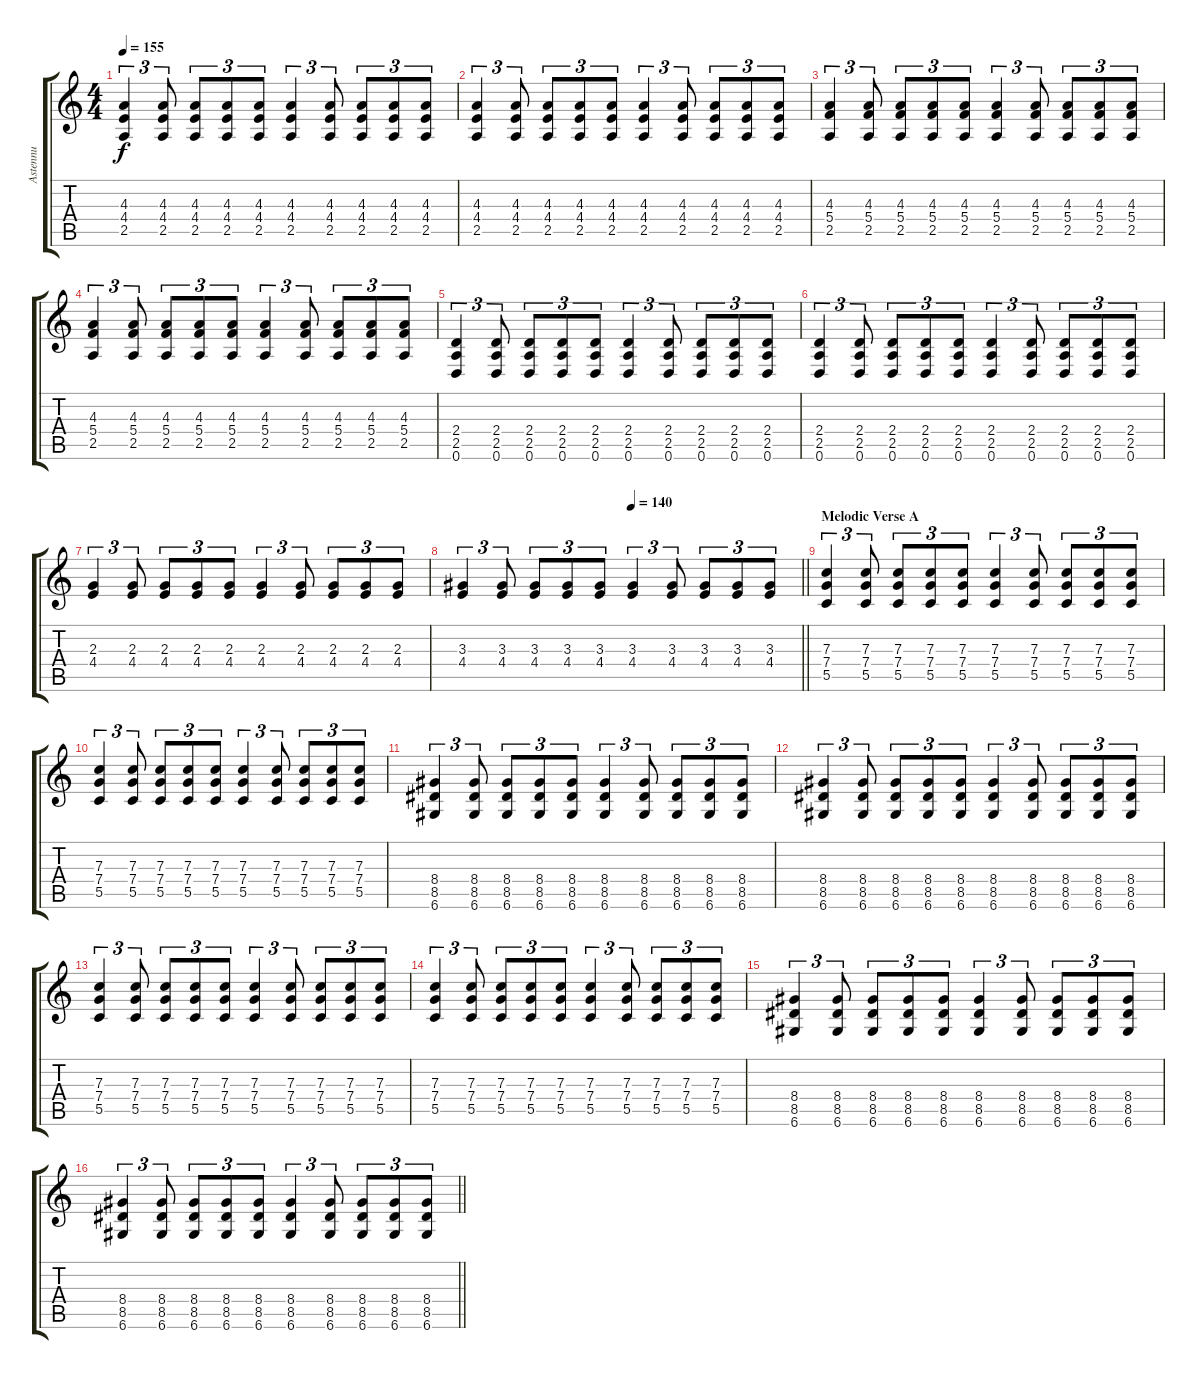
\track ("Astennu" "Astennu") {instrument distortionguitar}
\staff {score tabs}
\tuning (D4 A3 F3 C3 G2 D2) {hide}
\ts (4 4)
\tempo 155
\clef g2
\ks c
(4.3 4.4 2.5).4{tu (3 2) dy f} (4.3 4.4 2.5).8{tu (3 2)} (4.3 4.4 2.5).8{tu (3 2)} (4.3 4.4 2.5).8{tu (3 2)} (4.3 4.4 2.5).8{tu (3 2)} (4.3 4.4 2.5).4{tu (3 2)} (4.3 4.4 2.5).8{tu (3 2)} (4.3 4.4 2.5).8{tu (3 2)} (4.3 4.4 2.5).8{tu (3 2)} (4.3 4.4 2.5).8{tu (3 2)} |
(4.3 4.4 2.5).4{tu (3 2)} (4.3 4.4 2.5).8{tu (3 2)} (4.3 4.4 2.5).8{tu (3 2)} (4.3 4.4 2.5).8{tu (3 2)} (4.3 4.4 2.5).8{tu (3 2)} (4.3 4.4 2.5).4{tu (3 2)} (4.3 4.4 2.5).8{tu (3 2)} (4.3 4.4 2.5).8{tu (3 2)} (4.3 4.4 2.5).8{tu (3 2)} (4.3 4.4 2.5).8{tu (3 2)} |
(4.3 5.4 2.5).4{tu (3 2)} (4.3 5.4 2.5).8{tu (3 2)} (4.3 5.4 2.5).8{tu (3 2)} (4.3 5.4 2.5).8{tu (3 2)} (4.3 5.4 2.5).8{tu (3 2)} (4.3 5.4 2.5).4{tu (3 2)} (4.3 5.4 2.5).8{tu (3 2)} (4.3 5.4 2.5).8{tu (3 2)} (4.3 5.4 2.5).8{tu (3 2)} (4.3 5.4 2.5).8{tu (3 2)} |
(4.3 5.4 2.5).4{tu (3 2)} (4.3 5.4 2.5).8{tu (3 2)} (4.3 5.4 2.5).8{tu (3 2)} (4.3 5.4 2.5).8{tu (3 2)} (4.3 5.4 2.5).8{tu (3 2)} (4.3 5.4 2.5).4{tu (3 2)} (4.3 5.4 2.5).8{tu (3 2)} (4.3 5.4 2.5).8{tu (3 2)} (4.3 5.4 2.5).8{tu (3 2)} (4.3 5.4 2.5).8{tu (3 2)} |
(2.4 2.5 0.6).4{tu (3 2)} (2.4 2.5 0.6).8{tu (3 2)} (2.4 2.5 0.6).8{tu (3 2)} (2.4 2.5 0.6).8{tu (3 2)} (2.4 2.5 0.6).8{tu (3 2)} (2.4 2.5 0.6).4{tu (3 2)} (2.4 2.5 0.6).8{tu (3 2)} (2.4 2.5 0.6).8{tu (3 2)} (2.4 2.5 0.6).8{tu (3 2)} (2.4 2.5 0.6).8{tu (3 2)} |
(2.4 2.5 0.6).4{tu (3 2)} (2.4 2.5 0.6).8{tu (3 2)} (2.4 2.5 0.6).8{tu (3 2)} (2.4 2.5 0.6).8{tu (3 2)} (2.4 2.5 0.6).8{tu (3 2)} (2.4 2.5 0.6).4{tu (3 2)} (2.4 2.5 0.6).8{tu (3 2)} (2.4 2.5 0.6).8{tu (3 2)} (2.4 2.5 0.6).8{tu (3 2)} (2.4 2.5 0.6).8{tu (3 2)} |
(2.3 4.4).4{tu (3 2)} (2.3 4.4).8{tu (3 2)} (2.3 4.4).8{tu (3 2)} (2.3 4.4).8{tu (3 2)} (2.3 4.4).8{tu (3 2)} (2.3 4.4).4{tu (3 2)} (2.3 4.4).8{tu (3 2)} (2.3 4.4).8{tu (3 2)} (2.3 4.4).8{tu (3 2)} (2.3 4.4).8{tu (3 2)} |
\tempo (140 0.5)
\barLineRight lightlight
(3.3 4.4).4{tu (3 2)} (3.3 4.4).8{tu (3 2)} (3.3 4.4).8{tu (3 2)} (3.3 4.4).8{tu (3 2)} (3.3 4.4).8{tu (3 2)} (3.3 4.4).4{tu (3 2)} (3.3 4.4).8{tu (3 2)} (3.3 4.4).8{tu (3 2)} (3.3 4.4).8{tu (3 2)} (3.3 4.4).8{tu (3 2)} |
\section ("" "Melodic Verse A")
(7.3 7.4 5.5).4{tu (3 2)} (7.3 7.4 5.5).8{tu (3 2)} (7.3 7.4 5.5).8{tu (3 2)} (7.3 7.4 5.5).8{tu (3 2)} (7.3 7.4 5.5).8{tu (3 2)} (7.3 7.4 5.5).4{tu (3 2)} (7.3 7.4 5.5).8{tu (3 2)} (7.3 7.4 5.5).8{tu (3 2)} (7.3 7.4 5.5).8{tu (3 2)} (7.3 7.4 5.5).8{tu (3 2)} |
(7.3 7.4 5.5).4{tu (3 2)} (7.3 7.4 5.5).8{tu (3 2)} (7.3 7.4 5.5).8{tu (3 2)} (7.3 7.4 5.5).8{tu (3 2)} (7.3 7.4 5.5).8{tu (3 2)} (7.3 7.4 5.5).4{tu (3 2)} (7.3 7.4 5.5).8{tu (3 2)} (7.3 7.4 5.5).8{tu (3 2)} (7.3 7.4 5.5).8{tu (3 2)} (7.3 7.4 5.5).8{tu (3 2)} |
(8.4 8.5 6.6).4{tu (3 2)} (8.4 8.5 6.6).8{tu (3 2)} (8.4 8.5 6.6).8{tu (3 2)} (8.4 8.5 6.6).8{tu (3 2)} (8.4 8.5 6.6).8{tu (3 2)} (8.4 8.5 6.6).4{tu (3 2)} (8.4 8.5 6.6).8{tu (3 2)} (8.4 8.5 6.6).8{tu (3 2)} (8.4 8.5 6.6).8{tu (3 2)} (8.4 8.5 6.6).8{tu (3 2)} |
(8.4 8.5 6.6).4{tu (3 2)} (8.4 8.5 6.6).8{tu (3 2)} (8.4 8.5 6.6).8{tu (3 2)} (8.4 8.5 6.6).8{tu (3 2)} (8.4 8.5 6.6).8{tu (3 2)} (8.4 8.5 6.6).4{tu (3 2)} (8.4 8.5 6.6).8{tu (3 2)} (8.4 8.5 6.6).8{tu (3 2)} (8.4 8.5 6.6).8{tu (3 2)} (8.4 8.5 6.6).8{tu (3 2)} |
(7.3 7.4 5.5).4{tu (3 2)} (7.3 7.4 5.5).8{tu (3 2)} (7.3 7.4 5.5).8{tu (3 2)} (7.3 7.4 5.5).8{tu (3 2)} (7.3 7.4 5.5).8{tu (3 2)} (7.3 7.4 5.5).4{tu (3 2)} (7.3 7.4 5.5).8{tu (3 2)} (7.3 7.4 5.5).8{tu (3 2)} (7.3 7.4 5.5).8{tu (3 2)} (7.3 7.4 5.5).8{tu (3 2)} |
(7.3 7.4 5.5).4{tu (3 2)} (7.3 7.4 5.5).8{tu (3 2)} (7.3 7.4 5.5).8{tu (3 2)} (7.3 7.4 5.5).8{tu (3 2)} (7.3 7.4 5.5).8{tu (3 2)} (7.3 7.4 5.5).4{tu (3 2)} (7.3 7.4 5.5).8{tu (3 2)} (7.3 7.4 5.5).8{tu (3 2)} (7.3 7.4 5.5).8{tu (3 2)} (7.3 7.4 5.5).8{tu (3 2)} |
(8.4 8.5 6.6).4{tu (3 2)} (8.4 8.5 6.6).8{tu (3 2)} (8.4 8.5 6.6).8{tu (3 2)} (8.4 8.5 6.6).8{tu (3 2)} (8.4 8.5 6.6).8{tu (3 2)} (8.4 8.5 6.6).4{tu (3 2)} (8.4 8.5 6.6).8{tu (3 2)} (8.4 8.5 6.6).8{tu (3 2)} (8.4 8.5 6.6).8{tu (3 2)} (8.4 8.5 6.6).8{tu (3 2)} |
\barLineRight lightlight
(8.4 8.5 6.6).4{tu (3 2)} (8.4 8.5 6.6).8{tu (3 2)} (8.4 8.5 6.6).8{tu (3 2)} (8.4 8.5 6.6).8{tu (3 2)} (8.4 8.5 6.6).8{tu (3 2)} (8.4 8.5 6.6).4{tu (3 2)} (8.4 8.5 6.6).8{tu (3 2)} (8.4 8.5 6.6).8{tu (3 2)} (8.4 8.5 6.6).8{tu (3 2)} (8.4 8.5 6.6).8{tu (3 2)}
